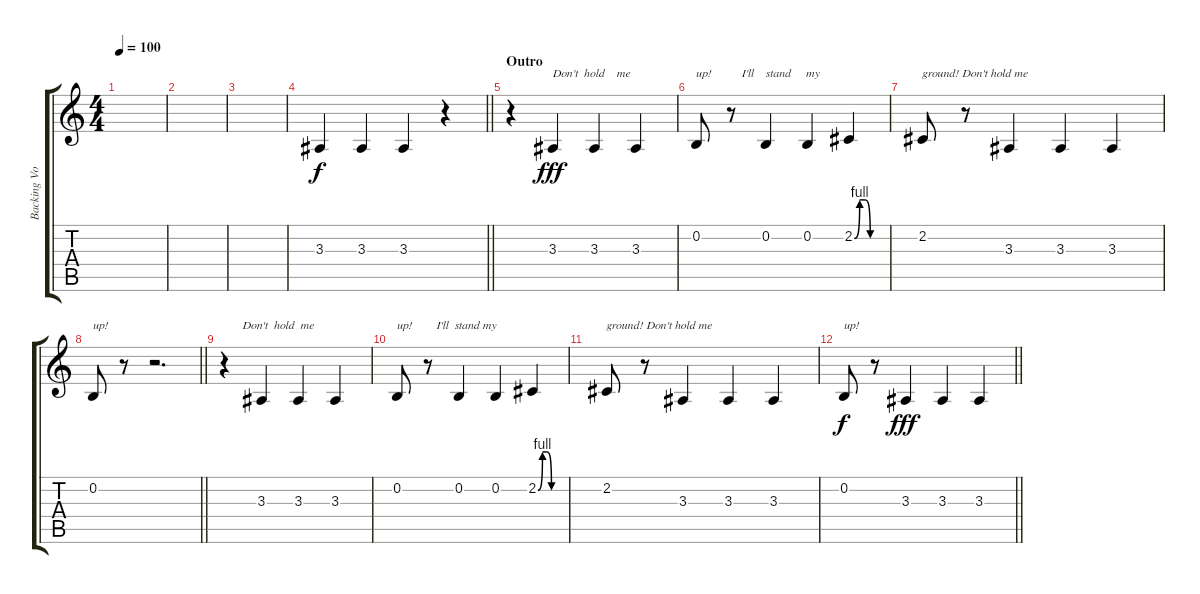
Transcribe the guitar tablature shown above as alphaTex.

\track ("Backing Vox" "Backing Vo") {instrument clarinet}
\staff {score tabs}
\tuning (E4 B3 G3 D3 A2 E2) {hide}
\ts (4 4)
\tempo 100
\clef g2
\ks c
|
|
|
\barLineRight lightlight
3.3.4 3.3.4 3.3.4 r.4 |
\section ("" "Outro")
r.4{volume 8} 3.3.4{txt "Don't  hold    me" dy fff} 3.3.4 3.3.4 |
0.2.8{txt "up!          I'll    stand     my"} r.8 0.2.4 0.2.4 2.2{be (custom 0 0 10 4 20 4 30 0 60 0)}.4 |
2.2.8{txt "ground! Don't hold me"} r.8 3.3.4 3.3.4 3.3.4 |
\barLineRight lightlight
0.2.8{txt "up!"} r.8 r.2{d} |
r.4{txt "      Don't  hold  me"} 3.3.4 3.3.4 3.3.4 |
0.2.8{txt "up!        I'll  stand my"} r.8 0.2.4 0.2.4 2.2{be (custom 0 0 10 4 20 4 30 0 60 0)}.4 |
2.2.8{txt "ground! Don't hold me"} r.8 3.3.4 3.3.4 3.3.4 |
\barLineRight lightlight
0.2.8{txt "up!" dy f} r.8 3.3.4{dy fff} 3.3.4 3.3.4
